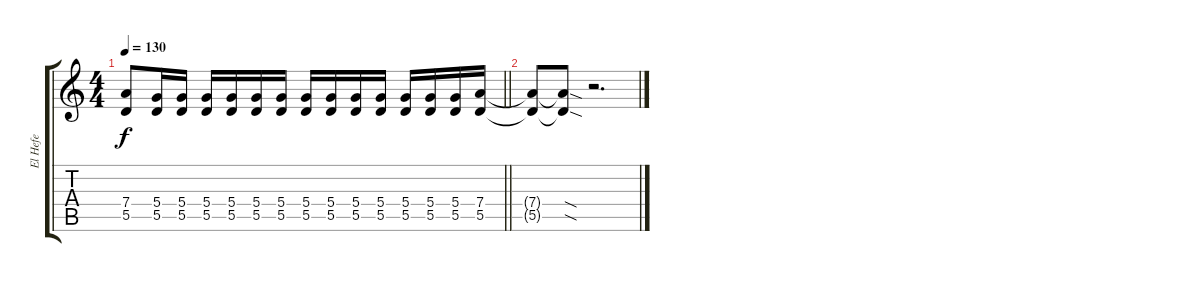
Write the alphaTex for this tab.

\track ("El Hefe" "El Hefe") {instrument distortionguitar}
\staff {score tabs}
\tuning (E4 B3 G3 D3 A2 E2) {hide}
\ts (4 4)
\tempo 130
\clef g2
\barLineRight lightlight
\ks c
(7.4{t} 5.5{t}).8{dy f} (5.4 5.5).16 (5.4 5.5).16 (5.4 5.5).16 (5.4 5.5).16 (5.4 5.5).16 (5.4 5.5).16 (5.4 5.5).16 (5.4 5.5).16 (5.4 5.5).16 (5.4 5.5).16 (5.4 5.5).16 (5.4 5.5).16 (5.4 5.5).16 (7.4 5.5).16 |
(7.4{t} 5.5{t}).8 (7.4{sod t} 5.5{sod t}).8 r.2{d}
